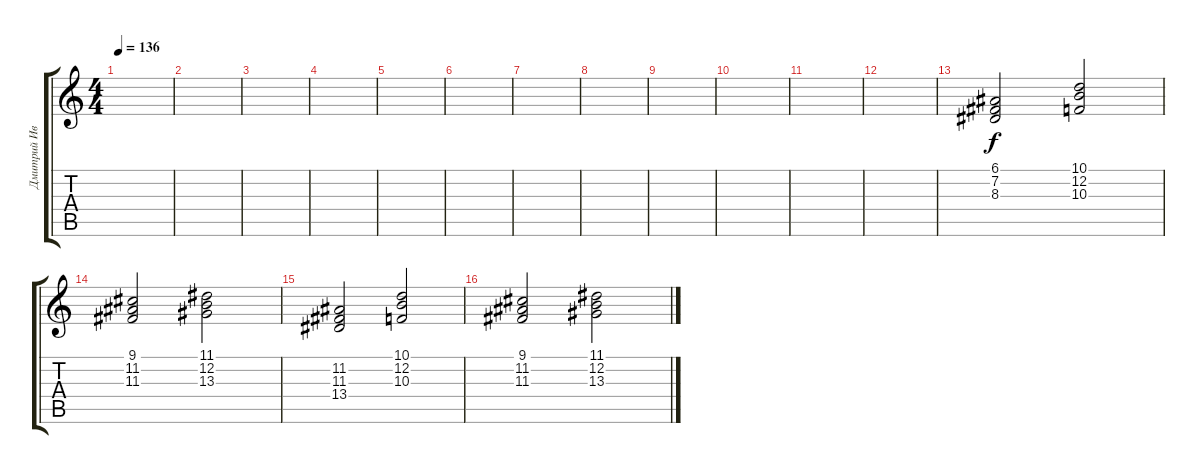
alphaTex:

\track ("Дмитрий Иванов" "Дмитрий Ив") {instrument choiraahs}
\staff {score tabs}
\tuning (E4 B3 G3 D3 A2 E2) {hide}
\ts (4 4)
\tempo 136
\clef g2
\ks c
|
|
|
|
|
|
|
|
|
|
|
|
(6.1 7.2 8.3).2 (10.1 12.2 10.3).2 |
(9.1 11.2 11.3).2 (11.1 12.2 13.3).2 |
(11.2 11.3 13.4).2 (10.1 12.2 10.3).2 |
(9.1 11.2 11.3).2 (11.1 12.2 13.3).2
